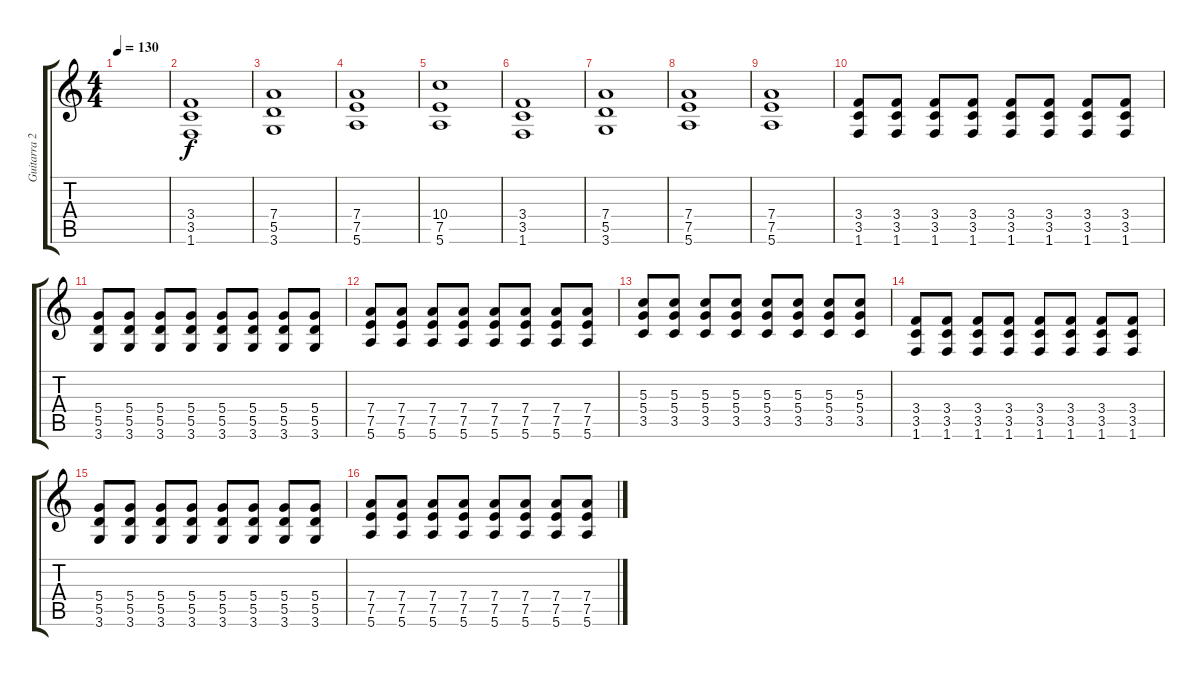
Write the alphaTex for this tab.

\track ("Guitarra 2" "Guitarra 2") {instrument distortionguitar}
\staff {score tabs}
\tuning (E4 B3 G3 D3 A2 E2) {hide}
\ts (4 4)
\tempo 130
\clef g2
\ks c
|
(3.4 3.5 1.6).1 |
(7.4 5.5 3.6).1 |
(7.4 7.5 5.6).1 |
(10.4 7.5 5.6).1 |
(3.4 3.5 1.6).1 |
(7.4 5.5 3.6).1 |
(7.4 7.5 5.6).1 |
(7.4 7.5 5.6).1 |
(3.4 3.5 1.6).8 (3.4 3.5 1.6).8 (3.4 3.5 1.6).8 (3.4 3.5 1.6).8 (3.4 3.5 1.6).8 (3.4 3.5 1.6).8 (3.4 3.5 1.6).8 (3.4 3.5 1.6).8 |
(5.4 5.5 3.6).8 (5.4 5.5 3.6).8 (5.4 5.5 3.6).8 (5.4 5.5 3.6).8 (5.4 5.5 3.6).8 (5.4 5.5 3.6).8 (5.4 5.5 3.6).8 (5.4 5.5 3.6).8 |
(7.4 7.5 5.6).8 (7.4 7.5 5.6).8 (7.4 7.5 5.6).8 (7.4 7.5 5.6).8 (7.4 7.5 5.6).8 (7.4 7.5 5.6).8 (7.4 7.5 5.6).8 (7.4 7.5 5.6).8 |
(5.3 5.4 3.5).8 (5.3 5.4 3.5).8 (5.3 5.4 3.5).8 (5.3 5.4 3.5).8 (5.3 5.4 3.5).8 (5.3 5.4 3.5).8 (5.3 5.4 3.5).8 (5.3 5.4 3.5).8 |
(3.4 3.5 1.6).8 (3.4 3.5 1.6).8 (3.4 3.5 1.6).8 (3.4 3.5 1.6).8 (3.4 3.5 1.6).8 (3.4 3.5 1.6).8 (3.4 3.5 1.6).8 (3.4 3.5 1.6).8 |
(5.4 5.5 3.6).8 (5.4 5.5 3.6).8 (5.4 5.5 3.6).8 (5.4 5.5 3.6).8 (5.4 5.5 3.6).8 (5.4 5.5 3.6).8 (5.4 5.5 3.6).8 (5.4 5.5 3.6).8 |
(7.4 7.5 5.6).8 (7.4 7.5 5.6).8 (7.4 7.5 5.6).8 (7.4 7.5 5.6).8 (7.4 7.5 5.6).8 (7.4 7.5 5.6).8 (7.4 7.5 5.6).8 (7.4 7.5 5.6).8
